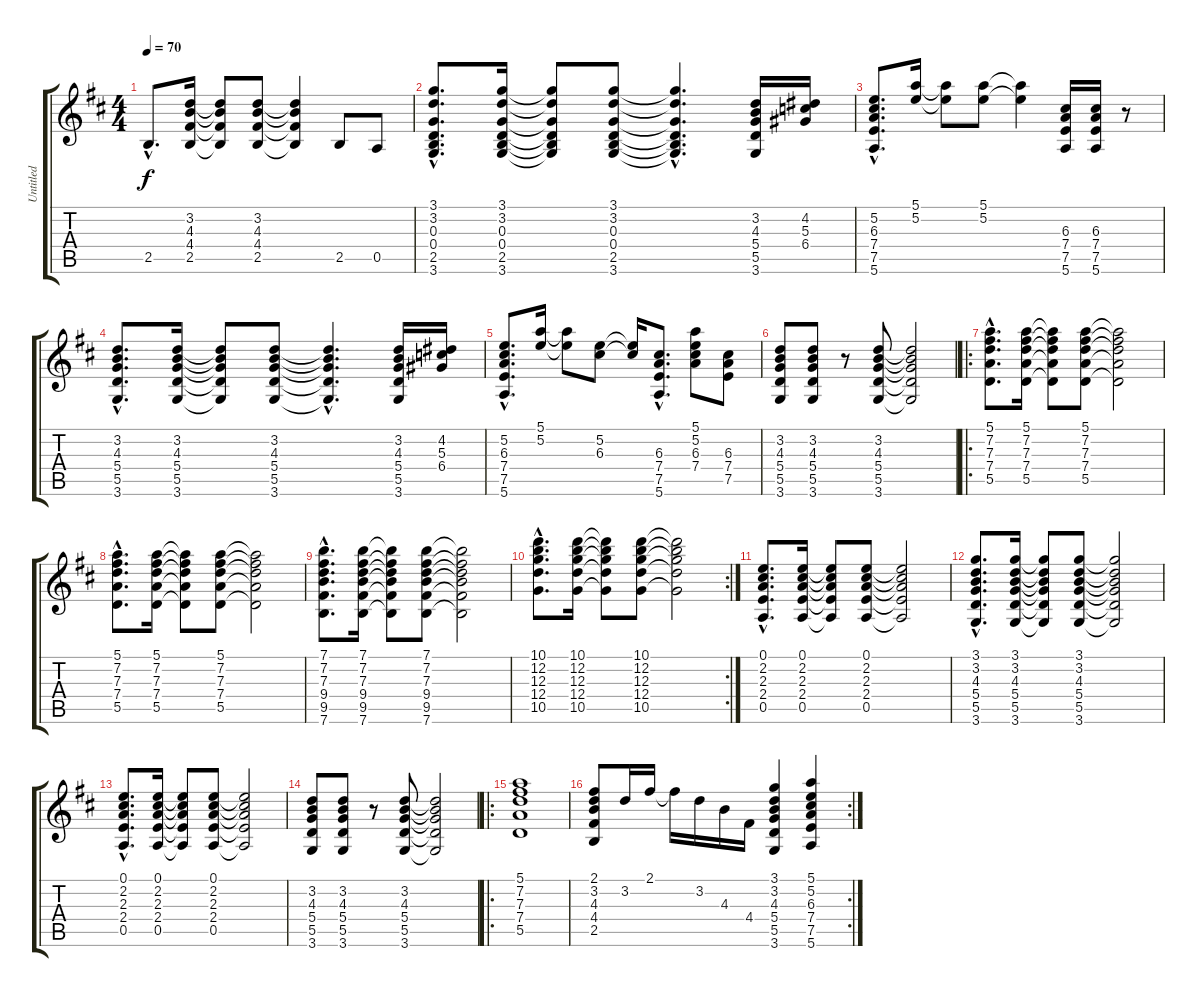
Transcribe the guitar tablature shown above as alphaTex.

\track ("Untitled" "Untitled") {instrument acousticguitarnylon}
\staff {score tabs}
\tuning (E4 B3 G3 D3 A2 E2) {hide}
\ts (4 4)
\tempo 70
\clef g2
\ks d
2.5{hac}.8{d dy f} (3.2 4.3 4.4 2.5).16 (3.2{t} 4.3{t} 4.4{t} 2.5{t}).8 (3.2 4.3 4.4 2.5).8 (3.2{t} 4.3{t} 4.4{t} 2.5{t}).4 2.5.8 0.5.8 |
(3.1{hac} 3.2{hac} 0.3{hac} 0.4{hac} 2.5{hac} 3.6{hac}).8{d} (3.1 3.2 0.3 0.4 2.5 3.6).16 (3.1{t} 3.2{t} 0.3{t} 0.4{t} 2.5{t} 3.6{t}).8 (3.1 3.2 0.3 0.4 2.5 3.6).8 (3.1{hac t} 3.2{hac t} 0.3{hac t} 0.4{hac t} 2.5{hac t} 3.6{hac t}).4{d} (3.2 4.3 5.4 5.5 3.6).16 (4.2 5.3 6.4).16 |
(5.2{hac} 6.3{hac} 7.4{hac} 7.5{hac} 5.6{hac}).8{d} (5.1 5.2).16 (5.1{t} 5.2{t}).8 (5.1 5.2).8 (5.1{t} 5.2{t}).4 (6.3 7.4 7.5 5.6).16 (6.3 7.4 7.5 5.6).16 r.8 |
(3.2{hac} 4.3{hac} 5.4{hac} 5.5{hac} 3.6{hac}).8{d} (3.2 4.3 5.4 5.5 3.6).16 (3.2{t} 4.3{t} 5.4{t} 5.5{t} 3.6{t}).8 (3.2 4.3 5.4 5.5 3.6).8 (3.2{hac t} 4.3{hac t} 5.4{hac t} 5.5{hac t} 3.6{hac t}).4{d} (3.2 4.3 5.4 5.5 3.6).16 (4.2 5.3 6.4).16 |
(5.2{hac} 6.3{hac} 7.4{hac} 7.5{hac} 5.6{hac}).8{d} (5.1 5.2).16 (5.1{t} 5.2{t}).8 (5.2 6.3).8 (5.2{t} 6.3{t}).16 (6.3{hac} 7.4{hac} 7.5{hac} 5.6{hac}).8{d} (5.1 5.2 6.3 7.4).8 (6.3 7.4 7.5).8 |
(3.2 4.3 5.4 5.5 3.6).8 (3.2 4.3 5.4 5.5 3.6).8 r.8 (3.2 4.3 5.4 5.5 3.6).8 (3.2{t} 4.3{t} 5.4{t} 5.5{t} 3.6{t}).2 |
\ro
(5.1{hac} 7.2{hac} 7.3{hac} 7.4{hac} 5.5{hac}).8{d} (5.1 7.2 7.3 7.4 5.5).16 (5.1{t} 7.2{t} 7.3{t} 7.4{t} 5.5{t}).8 (5.1 7.2 7.3 7.4 5.5).8 (5.1{t} 7.2{t} 7.3{t} 7.4{t} 5.5{t}).2 |
(5.1{hac} 7.2{hac} 7.3{hac} 7.4{hac} 5.5{hac}).8{d} (5.1 7.2 7.3 7.4 5.5).16 (5.1{t} 7.2{t} 7.3{t} 7.4{t} 5.5{t}).8 (5.1 7.2 7.3 7.4 5.5).8 (5.1{t} 7.2{t} 7.3{t} 7.4{t} 5.5{t}).2 |
(7.1{hac} 7.2{hac} 7.3{hac} 9.4{hac} 9.5{hac} 7.6{hac}).8{d} (7.1 7.2 7.3 9.4 9.5 7.6).16 (7.1{t} 7.2{t} 7.3{t} 9.4{t} 9.5{t} 7.6{t}).8 (7.1 7.2 7.3 9.4 9.5 7.6).8 (7.1{t} 7.2{t} 7.3{t} 9.4{t} 9.5{t} 7.6{t}).2 |
\rc 2
(10.1{hac} 12.2{hac} 12.3{hac} 12.4{hac} 10.5{hac}).8{d} (10.1 12.2 12.3 12.4 10.5).16 (10.1{t} 12.2{t} 12.3{t} 12.4{t} 10.5{t}).8 (10.1 12.2 12.3 12.4 10.5).8 (10.1{t} 12.2{t} 12.3{t} 12.4{t} 10.5{t}).2 |
(0.1{hac} 2.2{hac} 2.3{hac} 2.4{hac} 0.5{hac}).8{d} (0.1 2.2 2.3 2.4 0.5).16 (0.1{t} 2.2{t} 2.3{t} 2.4{t} 0.5{t}).8 (0.1 2.2 2.3 2.4 0.5).8 (0.1{t} 2.2{t} 2.3{t} 2.4{t} 0.5{t}).2 |
(3.1{hac} 3.2{hac} 4.3{hac} 5.4{hac} 5.5{hac} 3.6{hac}).8{d} (3.1 3.2 4.3 5.4 5.5 3.6).16 (3.1{t} 3.2{t} 4.3{t} 5.4{t} 5.5{t} 3.6{t}).8 (3.1 3.2 4.3 5.4 5.5 3.6).8 (3.1{t} 3.2{t} 4.3{t} 5.4{t} 5.5{t} 3.6{t}).2 |
(0.1{hac} 2.2{hac} 2.3{hac} 2.4{hac} 0.5{hac}).8{d} (0.1 2.2 2.3 2.4 0.5).16 (0.1{t} 2.2{t} 2.3{t} 2.4{t} 0.5{t}).8 (0.1 2.2 2.3 2.4 0.5).8 (0.1{t} 2.2{t} 2.3{t} 2.4{t} 0.5{t}).2 |
(3.2 4.3 5.4 5.5 3.6).8 (3.2 4.3 5.4 5.5 3.6).8 r.8 (3.2 4.3 5.4 5.5 3.6).8 (3.2{t} 4.3{t} 5.4{t} 5.5{t} 3.6{t}).2 |
\ro
(5.1 7.2 7.3 7.4 5.5).1 |
\rc 2
(2.1 3.2 4.3 4.4 2.5).8 3.2.16 2.1.16 2.1{t}.16 3.2.16 4.3.16 4.4.16 (3.1 3.2 4.3 5.4 5.5 3.6).4 (5.1 5.2 6.3 7.4 7.5 5.6).4
